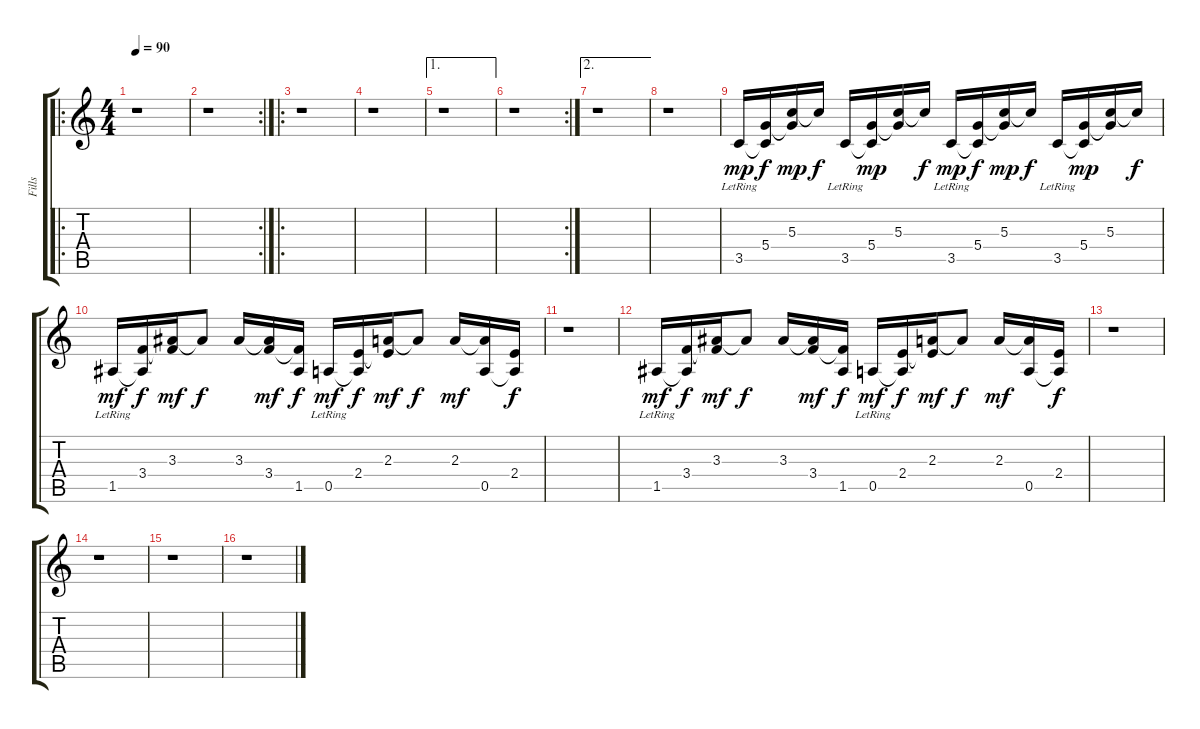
\track ("Fills" "Fills") {instrument electricguitarmuted}
\staff {score tabs}
\tuning (E4 B3 G3 D3 A2 E2) {hide}
\ro
\ts (4 4)
\tempo 90
\clef g2
\ks c
r.1{dy f} |
\rc 2
r.1 |
\ro
r.1 |
r.1 |
\ae 1
r.1 |
\rc 2
r.1 |
\ae 2
r.1 |
r.1 |
3.5{lr}.16{dy mp} (5.4 3.5{t}).16{dy f} (5.3 5.4{t}).16{dy mp} 5.3{t}.16{dy f} 3.5{lr}.16 (5.4 3.5{t}).16{dy mp} (5.3 5.4{t}).16 5.3{t}.16{dy f} 3.5{lr}.16{dy mp} (5.4 3.5{t}).16{dy f} (5.3 5.4{t}).16{dy mp} 5.3{t}.16{dy f} 3.5{lr}.16 (5.4 3.5{t}).16{dy mp} (5.3 5.4{t}).16 5.3{t}.16{dy f} |
1.5{lr}.16{dy mf} (3.4 1.5{t}).16{dy f} (3.3 3.4{t}).16{dy mf} 3.3{t}.8{dy f} 3.3.16 (3.3{t} 3.4).16{dy mf} (3.4{t} 1.5).16{dy f} 0.5{lr}.16{dy mf} (2.4 0.5{t}).16{dy f} (2.3 2.4{t}).16{dy mf} 2.3{t}.8{dy f} 2.3.16{dy mf} (2.3{t} 0.5).16 (2.4 0.5{t}).16{dy f} |
r.1 |
1.5{lr}.16{dy mf} (3.4 1.5{t}).16{dy f} (3.3 3.4{t}).16{dy mf} 3.3{t}.8{dy f} 3.3.16 (3.3{t} 3.4).16{dy mf} (3.4{t} 1.5).16{dy f} 0.5{lr}.16{dy mf} (2.4 0.5{t}).16{dy f} (2.3 2.4{t}).16{dy mf} 2.3{t}.8{dy f} 2.3.16{dy mf} (2.3{t} 0.5).16 (2.4 0.5{t}).16{dy f} |
r.1 |
r.1 |
r.1 |
r.1
